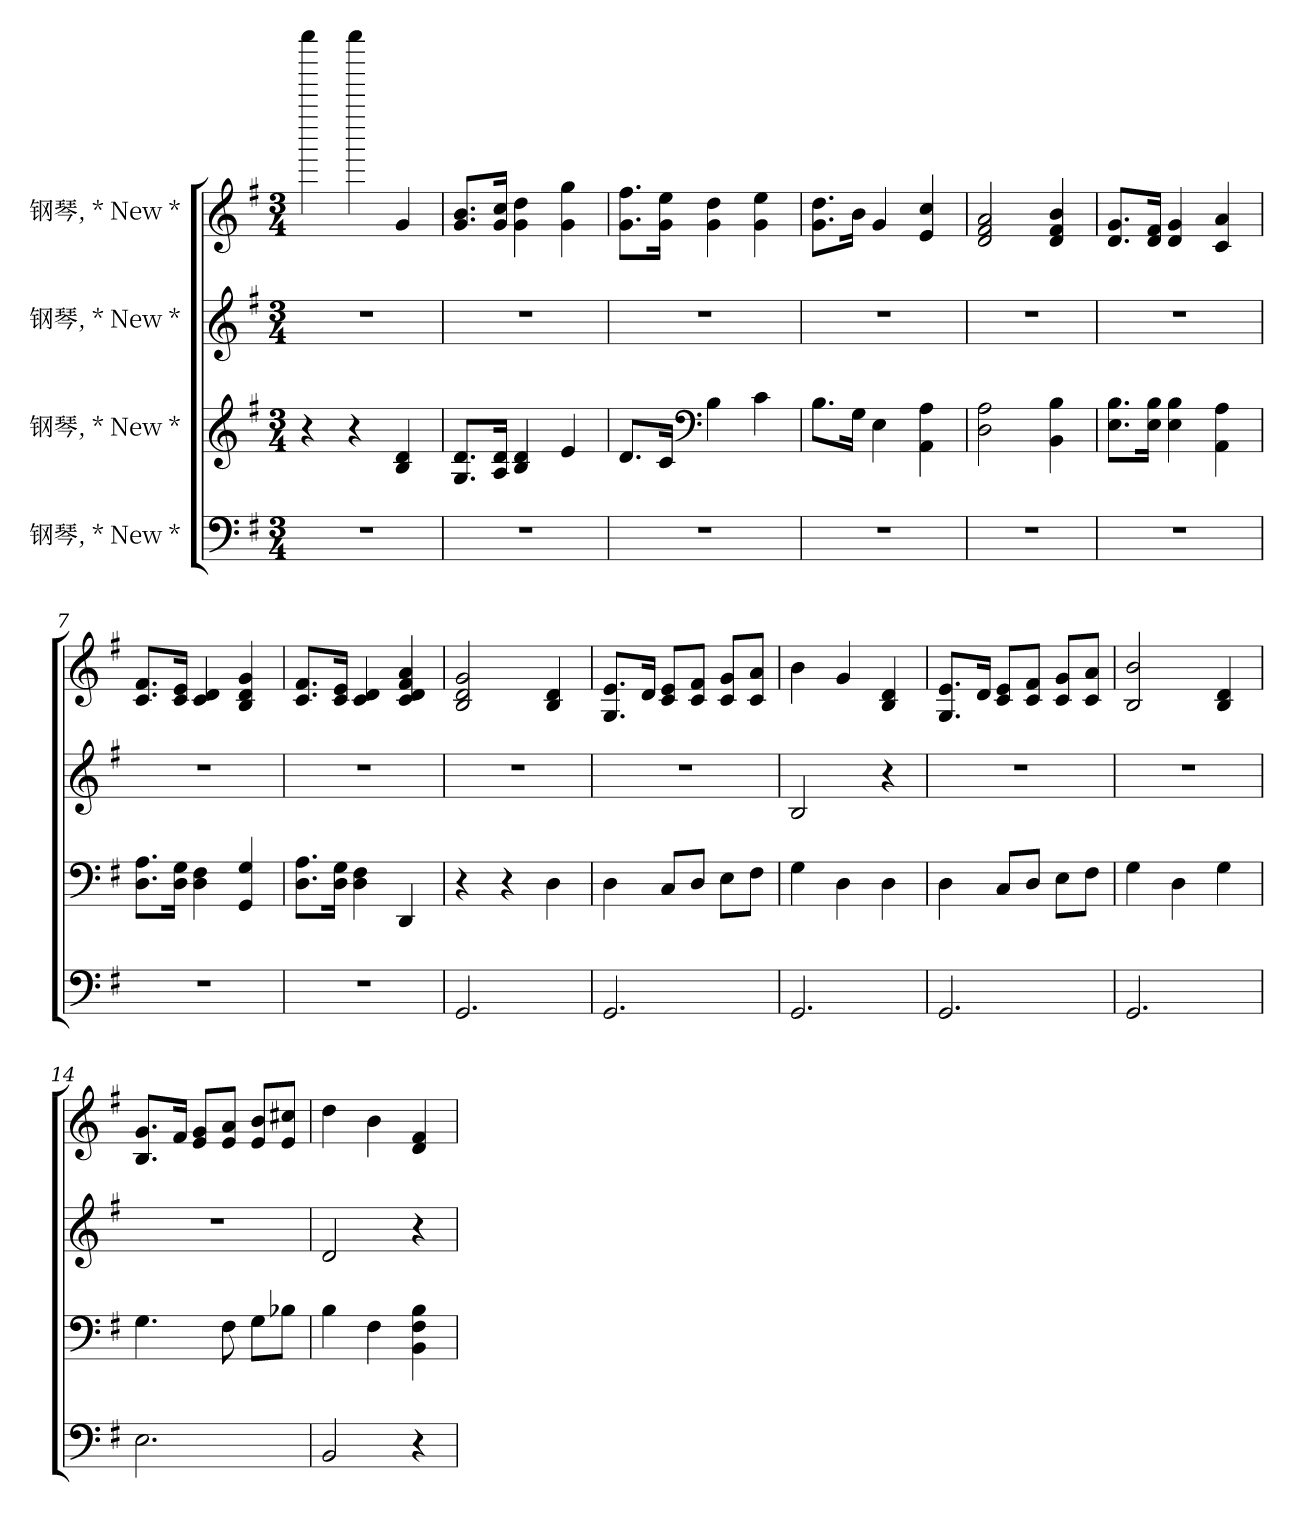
**kern	**kern	**kern	**kern
*part4	*part3	*part2	*part1
*staff4	*staff3	*staff2	*staff1
*I"钢琴, * New *	*I"钢琴, * New *	*I"钢琴, * New *	*I"钢琴, * New *
*clefF4	*clefG2	*clefG2	*clefG2
*k[f#]	*k[f#]	*k[f#]	*k[f#]
*M3/4	*M3/4	*M3/4	*M3/4
*MM133	*MM133	*MM133	*MM133
=1	=1	=1	=1
2.r	4r	2.r	4gggggg\
.	4r	.	4gggggg\
.	4B/ 4d/	.	4g/
=2	=2	=2	=2
2.r	8.G/ 8.d/L	2.r	8.g/ 8.b/L
.	16A/ 16d/Jk	.	16g/ 16cc/Jk
.	4B/ 4d/	.	4g\ 4dd\
.	4e/	.	4g\ 4gg\
=3	=3	=3	=3
2.r	8.d/L	2.r	8.g\ 8.ff#\L
.	16c/Jk	.	16g\ 16ee\Jk
*	*clefF4	*	*
.	4B\	.	4g\ 4dd\
.	4c\	.	4g\ 4ee\
=4	=4	=4	=4
2.r	8.B\L	2.r	8.g\ 8.dd\L
.	16G\Jk	.	16b\Jk
.	4E\	.	4g/
.	4AA\ 4A\	.	4e/ 4cc/
=5	=5	=5	=5
2.r	2D\ 2A\	2.r	2d/ 2f#/ 2a/
.	4BB\ 4B\	.	4d/ 4f#/ 4b/
=6	=6	=6	=6
2.r	8.E\ 8.B\L	2.r	8.d/ 8.g/L
.	16E\ 16B\Jk	.	16d/ 16f#/Jk
.	4E\ 4B\	.	4d/ 4g/
.	4AA\ 4A\	.	4c/ 4a/
!!LO:LB:g=z
=7	=7	=7	=7
2.r	8.D\ 8.A\L	2.r	8.c/ 8.f#/L
.	16D\ 16G\Jk	.	16c/ 16e/Jk
.	4D\ 4F#\	.	4c/ 4d/
.	4GG/ 4G/	.	4B/ 4d/ 4g/
=8	=8	=8	=8
2.r	8.D\ 8.A\L	2.r	8.c/ 8.f#/L
.	16D\ 16G\Jk	.	16c/ 16e/Jk
.	4D\ 4F#\	.	4c/ 4d/
.	4DD/	.	4c/ 4d/ 4f#/ 4a/
=9	=9	=9	=9
2.GG/	4r	2.r	2B/ 2d/ 2g/
.	4r	.	.
.	4D\	.	4B/ 4d/
=10	=10	=10	=10
2.GG/	4D\	2.r	8.G/ 8.e/L
.	.	.	16d/Jk
.	8C/L	.	8c/ 8e/L
.	8D/J	.	8c/ 8f#/J
.	8E\L	.	8c/ 8g/L
.	8F#\J	.	8c/ 8a/J
=11	=11	=11	=11
2.GG/	4G\	2B/	4b\
.	4D\	.	4g/
.	4D\	4r	4B/ 4d/
=12	=12	=12	=12
2.GG/	4D\	2.r	8.G/ 8.e/L
.	.	.	16d/Jk
.	8C/L	.	8c/ 8e/L
.	8D/J	.	8c/ 8f#/J
.	8E\L	.	8c/ 8g/L
.	8F#\J	.	8c/ 8a/J
!!LO:LB:g=z
=13	=13	=13	=13
2.GG/	4G\	2.r	2B/ 2b/
.	4D\	.	.
.	4G\	.	4B/ 4d/
=14	=14	=14	=14
2.E\	4.G\	2.r	8.B/ 8.g/L
.	.	.	16f#/Jk
.	.	.	8e/ 8g/L
.	8F#\	.	8e/ 8a/J
.	8G\L	.	8e/ 8b/L
.	8B-X\J	.	8e/ 8cc#X/J
=15	=15	=15	=15
2BB/	4B\	2d/	4dd\
.	4F#\	.	4b\
4r	4BB\ 4F#\ 4B\	4r	4d/ 4f#/
=	=	=	=
*-	*-	*-	*-
